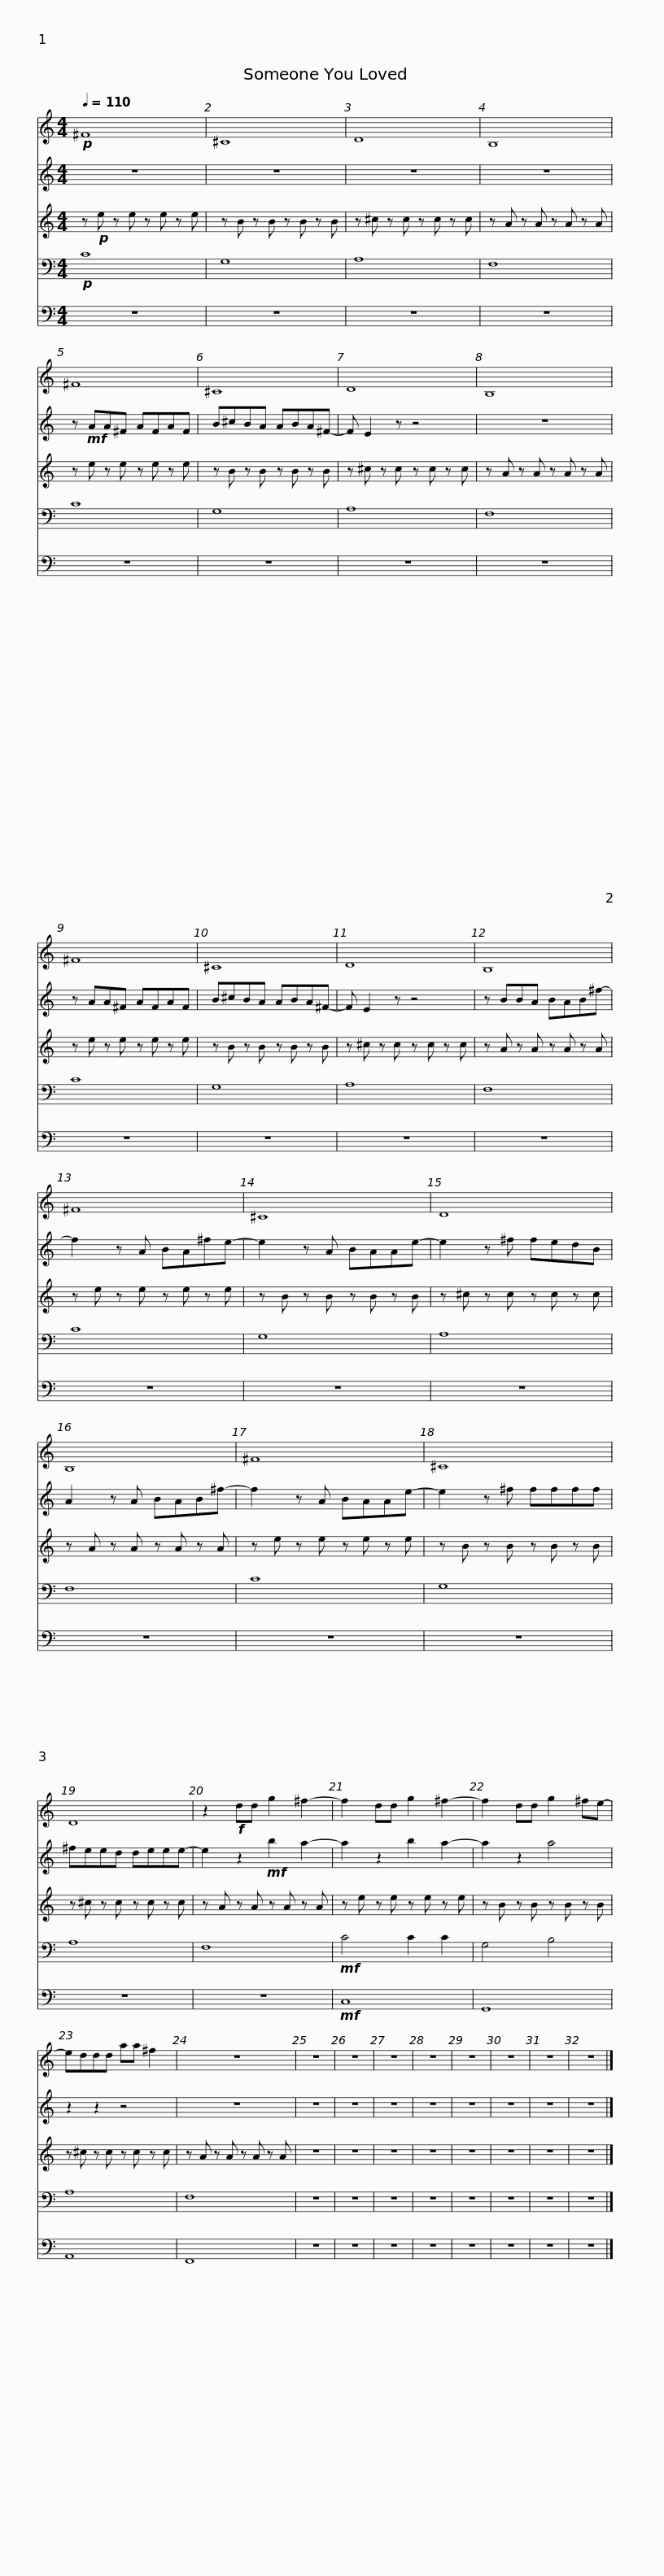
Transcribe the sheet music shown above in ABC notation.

X:1
%%score 1 2 3 4 5
L:1/8
Q:1/4=110
M:4/4
I:linebreak $
K:C
V:1 treble transpose=-2
V:2 treble transpose=-14
V:3 treble transpose=-21
V:4 bass
V:5 bass
V:1
[K:C]!p! ^F8 | ^C8 | D8 | B,8 |$ ^F8 | %5
 ^C8 | D8 | B,8 |$ ^F8 | ^C8 | %10
 D8 | B,8 |$ ^F8 | ^C8 | D8 | %15
 B,8 |$ ^F8 | ^C8 | D8 | z2!f! dd g2 ^f2- |$ %20
 f2 dd g2 ^f2- | f2 dd g2 ^fe- | eddd aa ^f2 | z8 | z8 | %25
 z8 |$ z8 | z8 | z8 | z8 | %30
 z8 | z8 |] %32
V:2
[K:C] z8 | z8 | z8 | z8 |$ z!mf! AA^F AFAF | %5
 B^cBA ABA^F- | F E2 z z4 | z8 |$ z AA^F AFAF | B^cBA ABA^F- | %10
 F E2 z z4 | z BBA BAB^f- |$ f2 z A BA^fe- | e2 z A BAAe- | e2 z ^f fedB | %15
 A2 z A BAB^f- |$ f2 z A BAAe- | e2 z ^f ffff | ^feed deee- | e2 z2!mf! b2 a2- |$ %20
 a2 z2 b2 a2- | a2 z2 a4 | z2 z2 z4 | z8 | z8 | %25
 z8 |$ z8 | z8 | z8 | z8 | %30
 z8 | z8 |] %32
V:3
[K:C] z!p! e z e z e z e | z B z B z B z B | z ^c z c z c z c | z A z A z A z A |$ z e z e z e z e | %5
 z B z B z B z B | z ^c z c z c z c | z A z A z A z A |$ z e z e z e z e | z B z B z B z B | %10
 z ^c z c z c z c | z A z A z A z A |$ z e z e z e z e | z B z B z B z B | z ^c z c z c z c | %15
 z A z A z A z A |$ z e z e z e z e | z B z B z B z B | z ^c z c z c z c | z A z A z A z A |$ %20
 z e z e z e z e | z B z B z B z B | z ^c z c z c z c | z A z A z A z A | z8 | %25
 z8 |$ z8 | z8 | z8 | z8 | %30
 z8 | z8 |] %32
V:4
!p! C8 | G,8 | A,8 | F,8 |$ C8 | %5
 G,8 | A,8 | F,8 |$ C8 | G,8 | %10
 A,8 | F,8 |$ C8 | G,8 | A,8 | %15
 F,8 |$ C8 | G,8 | A,8 | F,8 |$ %20
!mf! C4 C2 C2 | G,4 B,4 | A,8 | F,8 | z8 | %25
 z8 |$ z8 | z8 | z8 | z8 | %30
 z8 | z8 |] %32
V:5
 z8 | z8 | z8 | z8 |$ z8 | %5
 z8 | z8 | z8 |$ z8 | z8 | %10
 z8 | z8 |$ z8 | z8 | z8 | %15
 z8 |$ z8 | z8 | z8 | z8 |$ %20
!mf! C,8 | G,,8 | A,,8 | F,,8 | z8 | %25
 z8 |$ z8 | z8 | z8 | z8 | %30
 z8 | z8 |] %32
